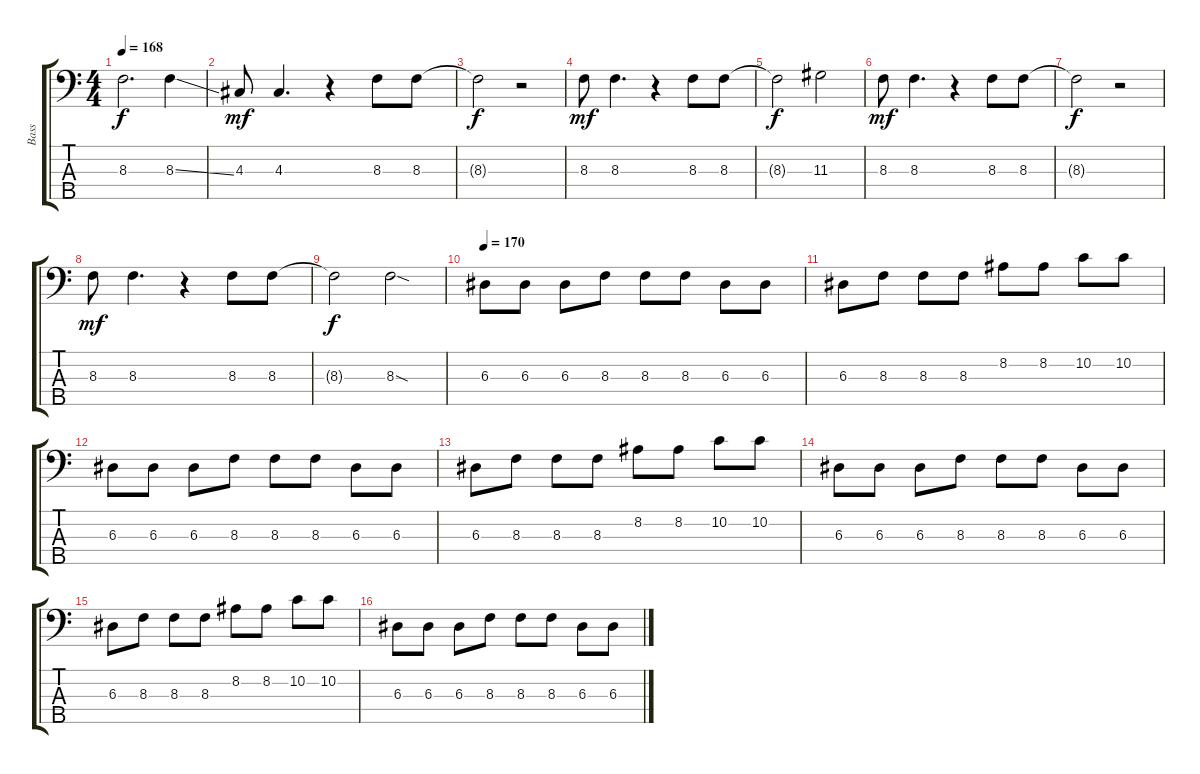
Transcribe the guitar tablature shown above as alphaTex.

\track ("Bass" "Bass") {instrument electricbassfinger}
\staff {score tabs}
\tuning (G2 D2 A1 E1 B0) {hide}
\ts (4 4)
\tempo 168
\clef f4
\ks c
8.3{t}.2{d dy f} 8.3{ss}.4 |
4.3.8{dy mf} 4.3.4{d} r.4 8.3.8 8.3.8 |
8.3{t}.2{dy f} r.2 |
8.3.8{dy mf} 8.3.4{d} r.4 8.3.8 8.3.8 |
8.3{t}.2{dy f} 11.3.2 |
8.3.8{dy mf} 8.3.4{d} r.4 8.3.8 8.3.8 |
8.3{t}.2{dy f} r.2 |
8.3.8{dy mf} 8.3.4{d} r.4 8.3.8 8.3.8 |
8.3{t}.2{dy f} 8.3{sod}.2 |
\tempo 170
6.3.8 6.3.8 6.3.8 8.3.8 8.3.8 8.3.8 6.3.8 6.3.8 |
6.3.8 8.3.8 8.3.8 8.3.8 8.2.8 8.2.8 10.2.8 10.2.8 |
6.3.8 6.3.8 6.3.8 8.3.8 8.3.8 8.3.8 6.3.8 6.3.8 |
6.3.8 8.3.8 8.3.8 8.3.8 8.2.8 8.2.8 10.2.8 10.2.8 |
6.3.8 6.3.8 6.3.8 8.3.8 8.3.8 8.3.8 6.3.8 6.3.8 |
6.3.8 8.3.8 8.3.8 8.3.8 8.2.8 8.2.8 10.2.8 10.2.8 |
6.3.8 6.3.8 6.3.8 8.3.8 8.3.8 8.3.8 6.3.8 6.3.8
